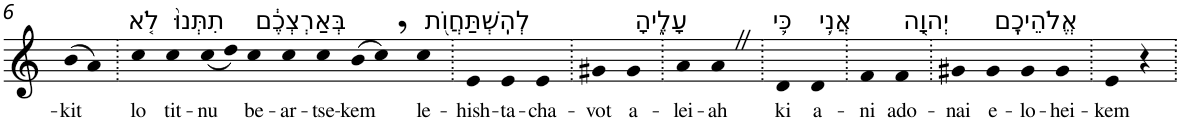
**kern	**text
*part1	*part1
*staff1	*staff1
*I"Piano	*
*I'Pno	*
!!LO:PB:g=z
*clefG2	*
*k[]	*
=6	=6
!	!LO:LY:b
(>8b	-kit
8a)	.
=7.	=7.
!LO:TX:a:t=לֹ֤א	!
!	!LO:LY:b
4cc	lo
!LO:TX:a:t=תִתְּנוּ֙	!
!	!LO:LY:b
4cc	tit-
!	!LO:LY:b
(<8cc	-nu
8dd)	.
!LO:TX:a:t=בְּאַרְצְכֶ֔ם	!
!	!LO:LY:b
4cc	be-
!	!LO:LY:b
4cc	-ar-
!	!LO:LY:b
4cc	-tse-
!	!LO:LY:b
(>8b	-kem
8cc,)	.
!LO:TX:a:t=לְהִֽשְׁתַּחֲוֺ֖ת	!
!	!LO:LY:b
4cc	le-
=8.	=8.
!	!LO:LY:b
4e	-hish-
!	!LO:LY:b
4e	-ta-
!	!LO:LY:b
4e	-cha-
=9.	=9.
!	!LO:LY:b
4g#X	-vot
!LO:TX:a:t=עָלֶ֑יהָ	!
!	!LO:LY:b
4g#	a-
=10.	=10.
!	!LO:LY:b
4a	-lei-
!	!LO:LY:b
4aZ	-ah
=11.	=11.
!LO:TX:a:t=כִּ֛י	!
!	!LO:LY:b
4d	ki
!LO:TX:a:t=אֲנִ֥י	!
!	!LO:LY:b
4d	a-
=12.	=12.
!	!LO:LY:b
4f	-ni
!LO:TX:a:t=יְהוָ֖ה	!
!	!LO:LY:b
4f	ado-
=13.	=13.
!	!LO:LY:b
4g#X	-nai
!LO:TX:a:t=אֱלֹהֵיכֶֽם	!
!	!LO:LY:b
4g#	e-
!	!LO:LY:b
4g#	-lo-
!	!LO:LY:b
4g#	-hei-
=14.	=14.
!	!LO:LY:b
4e	-kem
4r	.
=.	=.
*-	*-
